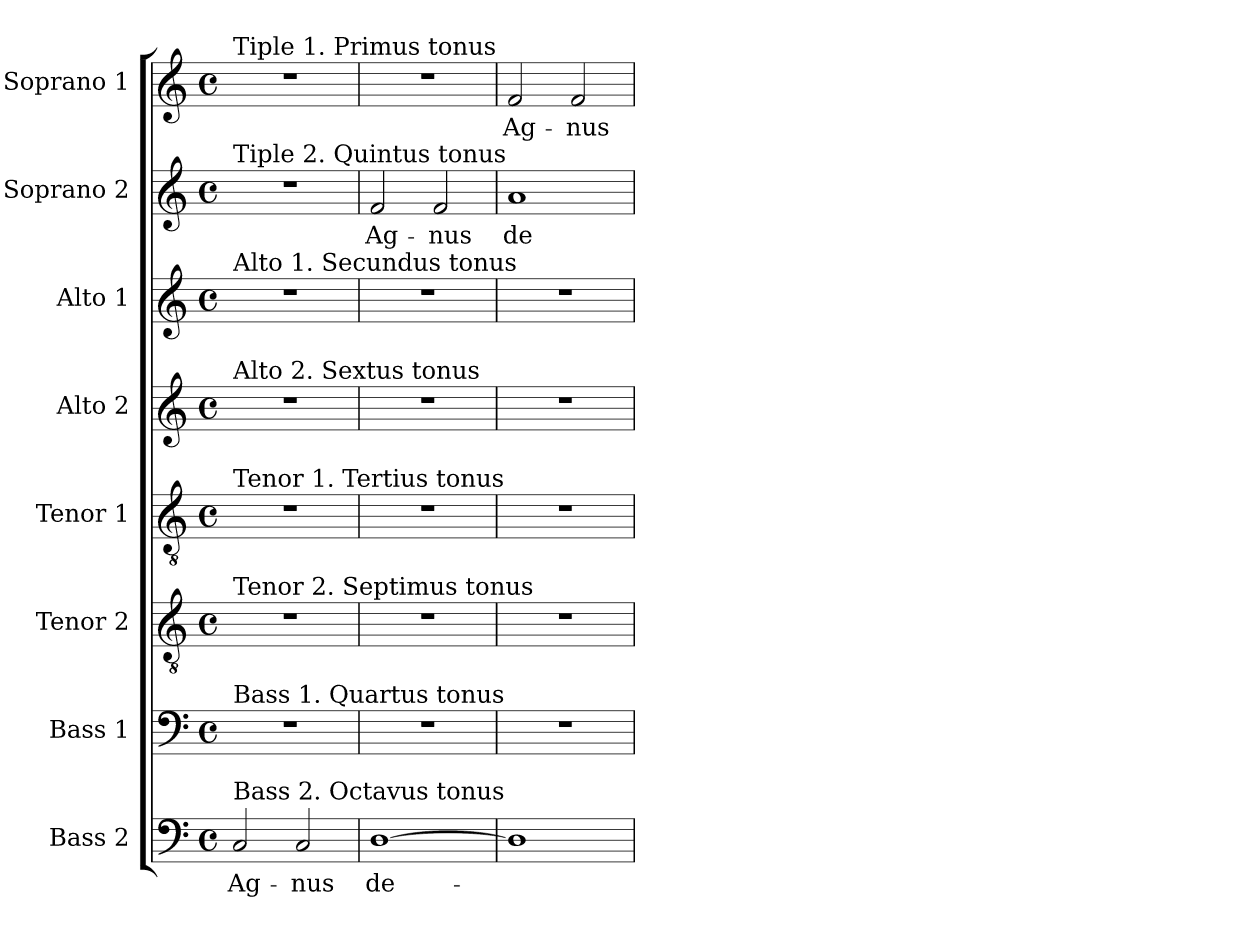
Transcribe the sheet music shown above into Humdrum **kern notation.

**kern	**text	**kern	**kern	**kern	**kern	**kern	**kern	**text	**kern	**text
*part8	*part8	*part7	*part6	*part5	*part4	*part3	*part2	*part2	*part1	*part1
*staff8	*staff8	*staff7	*staff6	*staff5	*staff4	*staff3	*staff2	*staff2	*staff1	*staff1
*I"Bass 2	*	*I"Bass 1	*I"Tenor 2	*I"Tenor 1	*I"Alto 2	*I"Alto 1	*I"Soprano 2	*	*I"Soprano 1	*
*I'B2.	*	*I'B1.	*I'T2.	*I'T1.	*I'A2.	*I'A1.	*I'S2.	*	*I'S1.	*
!!LO:PB:g=z
*clefF4	*	*clefF4	*clefGv2	*clefGv2	*clefG2	*clefG2	*clefG2	*	*clefG2	*
*	*	*	*ITrd7c12	*ITrd7c12	*	*	*	*	*	*
*k[]	*	*k[]	*k[]	*k[]	*k[]	*k[]	*k[]	*	*k[]	*
*C:	*	*C:	*C:	*C:	*C:	*C:	*C:	*	*C:	*
*M4/4	*	*M4/4	*M4/4	*M4/4	*M4/4	*M4/4	*M4/4	*	*M4/4	*
*met(c)	*	*met(c)	*met(c)	*met(c)	*met(c)	*met(c)	*met(c)	*	*met(c)	*
=1	=1	=1	=1	=1	=1	=1	=1	=1	=1	=1
!	!	!	!	!	!	!	!	!	!LO:TX:a:t=Tiple 1. Primus tonus	!
!	!	!	!	!	!	!	!LO:TX:t=Tiple 2. Quintus tonus	!	!	!
!	!	!	!	!	!	!LO:TX:a:t=Alto 1. Secundus tonus	!	!	!	!
!	!	!	!	!	!LO:TX:a:t=Alto 2. Sextus tonus	!	!	!	!	!
!	!	!	!	!LO:TX:a:t=Tenor 1. Tertius tonus	!	!	!	!	!	!
!	!	!	!LO:TX:a:t=Tenor 2. Septimus tonus	!	!	!	!	!	!	!
!	!	!LO:TX:a:t=Bass 1. Quartus tonus	!	!	!	!	!	!	!	!
!LO:TX:a:t=Bass 2. Octavus tonus	!	!	!	!	!	!	!	!	!	!
!	!LO:LY:b:color=#000000	!	!	!	!	!	!	!	!	!
2Ci/	Ag-	1r	1r	1r	1r	1r	1r	.	1r	.
!	!LO:LY:b:color=#000000	!	!	!	!	!	!	!	!	!
2Ci/	-nus	.	.	.	.	.	.	.	.	.
=2	=2	=2	=2	=2	=2	=2	=2	=2	=2	=2
!	!LO:LY:b:color=#000000	!	!	!	!	!	!	!	!	!
!	!	!	!	!	!	!	!	!LO:LY:b:color=#000000	!	!
[1Di	de-	1r	1r	1r	1r	1r	2fi/	Ag-	1r	.
!	!	!	!	!	!	!	!	!LO:LY:b:color=#000000	!	!
.	.	.	.	.	.	.	2fi/	-nus	.	.
=3	=3	=3	=3	=3	=3	=3	=3	=3	=3	=3
!	!	!	!	!	!	!	!	!LO:LY:b:color=#000000	!	!
!	!	!	!	!	!	!	!	!	!	!LO:LY:b:color=#000000
1Di]	.	1r	1r	1r	1r	1r	1ai	de-	2fi/	Ag-
!	!	!	!	!	!	!	!	!	!	!LO:LY:b:color=#000000
.	.	.	.	.	.	.	.	.	2fi/	-nus
=	=	=	=	=	=	=	=	=	=	=
*-	*-	*-	*-	*-	*-	*-	*-	*-	*-	*-
